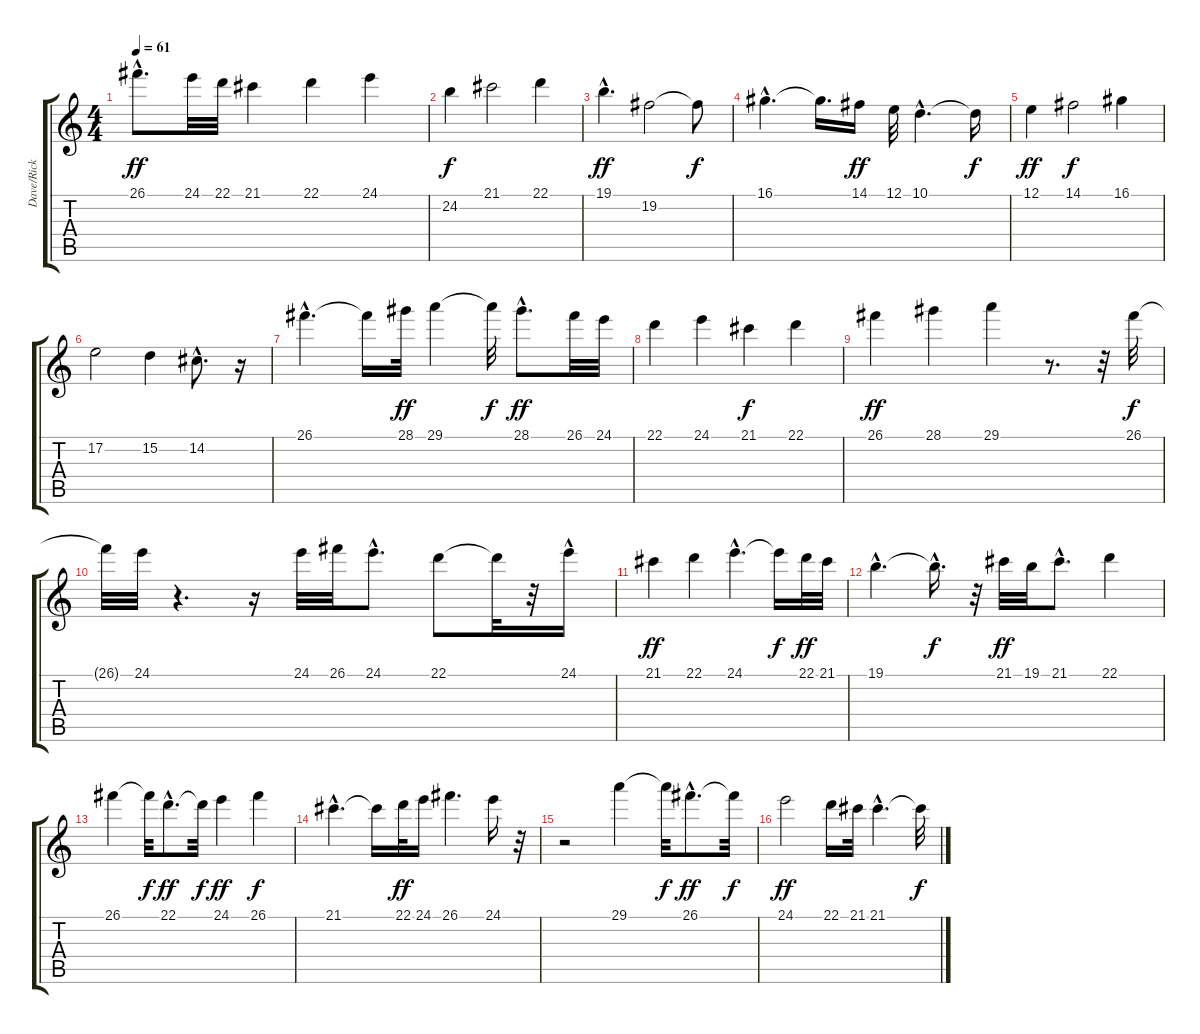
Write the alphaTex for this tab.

\track ("Dave/Rick" "Dave/Rick") {instrument synthstrings1}
\staff {score tabs}
\tuning (E4 B3 G3 D3 A2 E2) {hide}
\ts (4 4)
\tempo 61
\clef g2
\ks c
26.1{hac}.8{d dy ff} 24.1.32 22.1.32 21.1.4 22.1.4 24.1.4 |
24.2.4{dy f} 21.1.2 22.1.4 |
19.1{hac}.4{d dy ff} 19.2.2 19.2{t}.8{dy f} |
16.1{hac}.4{d} 16.1{t}.16{d} 14.1.16{dy ff} 12.1.32 10.1{hac}.4{d} 10.1{t}.16{dy f} |
12.1.4{dy ff} 14.1.2{dy f} 16.1.4 |
17.2.2 15.2.4 14.2{hac}.8{d} r.16 |
26.1{hac}.4{d} 26.1{t}.16 28.1.32{dy ff} 29.1.4 29.1{t}.32{dy f} 28.1{hac}.8{d dy ff} 26.1.32 24.1.32 |
22.1.4 24.1.4 21.1.4{dy f} 22.1.4 |
26.1.4{dy ff} 28.1.4 29.1.4 r.8{d} r.32 26.1.32{dy f} |
26.1{t}.32 24.1.32 r.4{d} r.16 24.1.32 26.1.32 24.1{hac}.8{d} 22.1.8 22.1{t}.32 r.32 24.1{hac}.16 |
21.1.4{dy ff} 22.1.4 24.1{hac}.4{d} 24.1{t}.16{dy f} 22.1.32{dy ff} 21.1.32 |
19.1{hac}.4{d} 19.1{hac t}.16{d dy f} r.32 21.1.32{dy ff} 19.1.32 21.1{hac}.8{d} 22.1.4 |
26.1.4 26.1{t}.32{dy f} 22.1{hac}.8{d dy ff} 22.1{t}.32{dy f} 24.1.4{dy ff} 26.1.4{dy f} |
21.1{hac}.4{d} 21.1{t}.16 22.1.32{dy ff} 24.1.16 26.1.4{d} 24.1.16 r.32 |
r.2 29.1.4 29.1{t}.32{dy f} 26.1{hac}.8{d dy ff} 26.1{t}.32{dy f} |
24.1.2{dy ff} 22.1.16 21.1.32 21.1{hac}.4{d} 21.1{t}.32{dy f}
